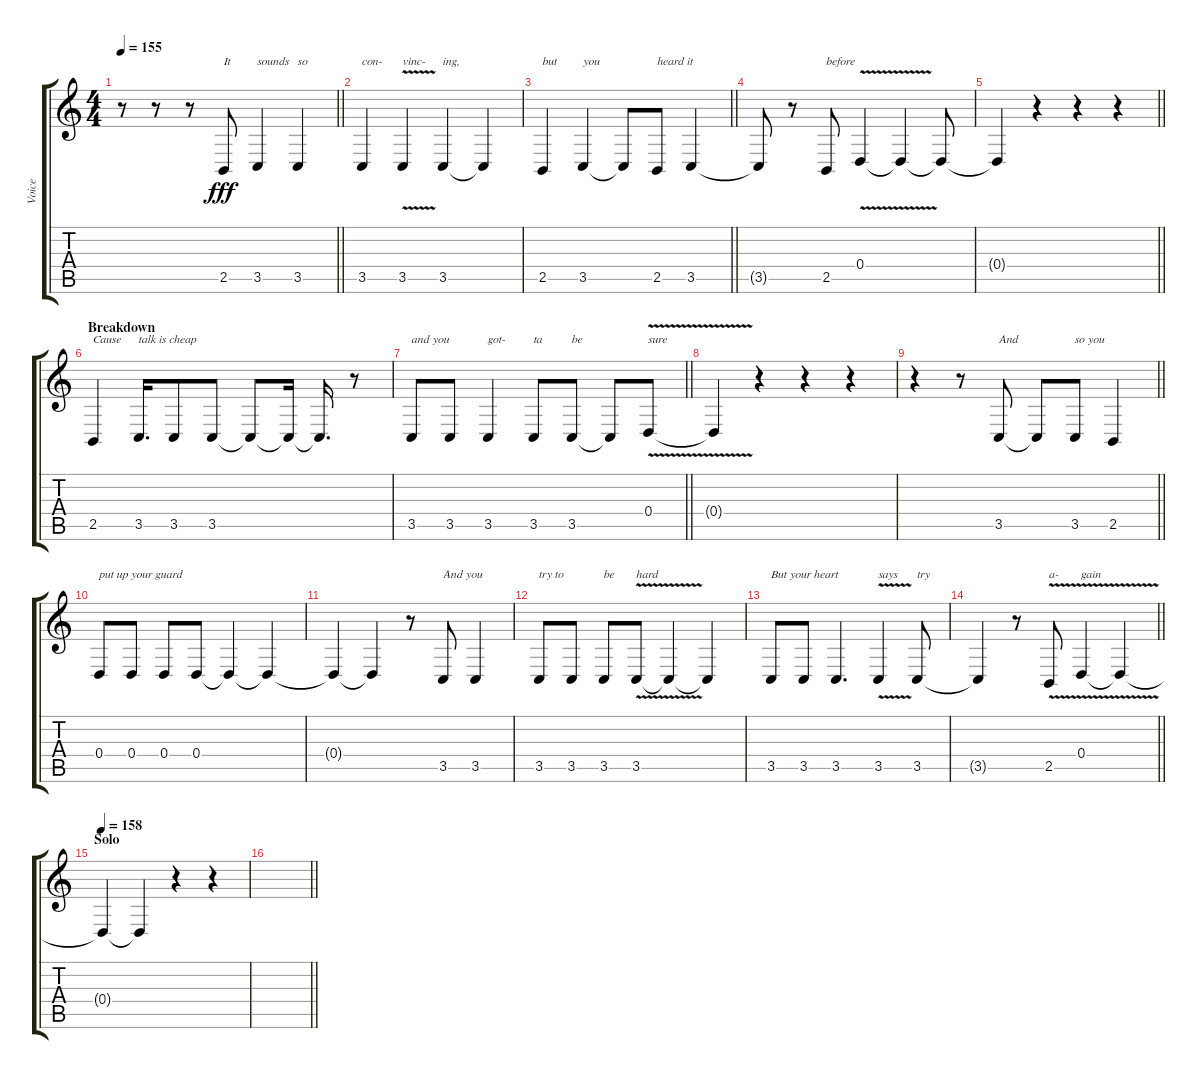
\track ("Voice" "Voice") {instrument lead3calliope}
\staff {score tabs}
\tuning (E4 B3 G3 D3 A2 E2) {hide}
\ts (4 4)
\tempo 155
\clef g2
\barLineRight lightlight
\ks c
r.8{dy fff} r.8 r.8 2.5.8{txt "It "} 3.5.4{txt "sounds "} 3.5.4{txt "so "} |
3.5.4{txt "con-"} 3.5{v}.4{txt "vinc-"} 3.5.4{txt "ing,"} 3.5{t}.4 |
\barLineRight lightlight
2.5.4{txt "but "} 3.5.4{txt "you "} 3.5{t}.8 2.5.8{txt "heard it"} 3.5.4 |
3.5{t}.8 r.8 2.5.8{txt "before"} 0.4{v}.4 0.4{t}.4 0.4{t}.8 |
\barLineRight lightlight
0.4{t}.4 r.4 r.4 r.4 |
\section ("" "Breakdown")
2.5.4{txt "Cause "} 3.5.16{d txt "talk is cheap"} 3.5.8 3.5.8 3.5{t}.8 3.5{t}.16 3.5{t}.16{d} r.8 |
\barLineRight lightlight
3.5.8{txt "and you"} 3.5.8 3.5.4{txt "got-"} 3.5.8{txt "ta"} 3.5.8{txt "be"} 3.5{t}.8 0.4{v}.8{txt "sure"} |
0.4{t}.4 r.4 r.4 r.4 |
\barLineRight lightlight
r.4 r.8 3.5.8{txt "And "} 3.5{t}.8 3.5.8{txt "so you "} 2.5.4 |
0.4.8{txt "put up your guard"} 0.4.8 0.4.8 0.4.8 0.4{t}.4 0.4{t}.4 |
0.4{t}.4 0.4{t}.4 r.8 3.5.8{txt "And you "} 3.5.4 |
3.5.8{txt "try to "} 3.5.8 3.5.8{txt "be "} 3.5{v}.8{txt "hard"} 3.5{t}.4 3.5{t}.4 |
3.5.8{txt "But your heart "} 3.5.8 3.5.4{d} 3.5{v}.4{txt "says "} 3.5.8{txt "try "} |
\barLineRight lightlight
3.5{t}.4 r.8 2.5{v}.8{txt "a-"} 0.4{v}.4{txt "gain"} 0.4{t}.4 |
\section ("" "Solo")
\tempo 158
0.4{t}.4 0.4{t}.4 r.4 r.4 |
\barLineRight lightlight
